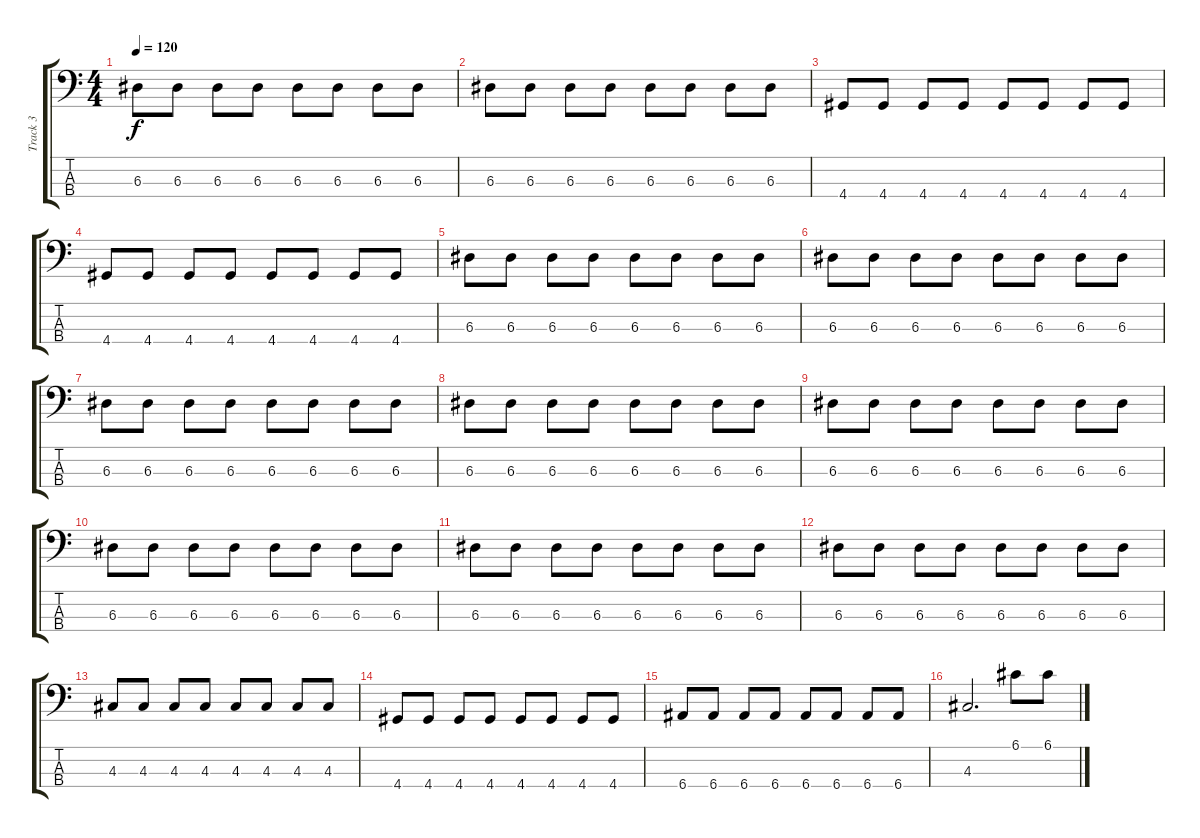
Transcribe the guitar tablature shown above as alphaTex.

\track ("Track 3" "Track 3") {instrument electricbassfinger}
\staff {score tabs}
\tuning (G2 D2 A1 E1) {hide}
\ts (4 4)
\tempo 120
\clef f4
\ks c
6.3.8{dy f} 6.3.8 6.3.8 6.3.8 6.3.8 6.3.8 6.3.8 6.3.8 |
6.3.8 6.3.8 6.3.8 6.3.8 6.3.8 6.3.8 6.3.8 6.3.8 |
4.4.8 4.4.8 4.4.8 4.4.8 4.4.8 4.4.8 4.4.8 4.4.8 |
4.4.8 4.4.8 4.4.8 4.4.8 4.4.8 4.4.8 4.4.8 4.4.8 |
6.3.8 6.3.8 6.3.8 6.3.8 6.3.8 6.3.8 6.3.8 6.3.8 |
6.3.8 6.3.8 6.3.8 6.3.8 6.3.8 6.3.8 6.3.8 6.3.8 |
6.3.8 6.3.8 6.3.8 6.3.8 6.3.8 6.3.8 6.3.8 6.3.8 |
6.3.8 6.3.8 6.3.8 6.3.8 6.3.8 6.3.8 6.3.8 6.3.8 |
6.3.8 6.3.8 6.3.8 6.3.8 6.3.8 6.3.8 6.3.8 6.3.8 |
6.3.8 6.3.8 6.3.8 6.3.8 6.3.8 6.3.8 6.3.8 6.3.8 |
6.3.8 6.3.8 6.3.8 6.3.8 6.3.8 6.3.8 6.3.8 6.3.8 |
6.3.8 6.3.8 6.3.8 6.3.8 6.3.8 6.3.8 6.3.8 6.3.8 |
4.3.8 4.3.8 4.3.8 4.3.8 4.3.8 4.3.8 4.3.8 4.3.8 |
4.4.8 4.4.8 4.4.8 4.4.8 4.4.8 4.4.8 4.4.8 4.4.8 |
6.4.8 6.4.8 6.4.8 6.4.8 6.4.8 6.4.8 6.4.8 6.4.8 |
4.3.2{d} 6.1.8 6.1.8
